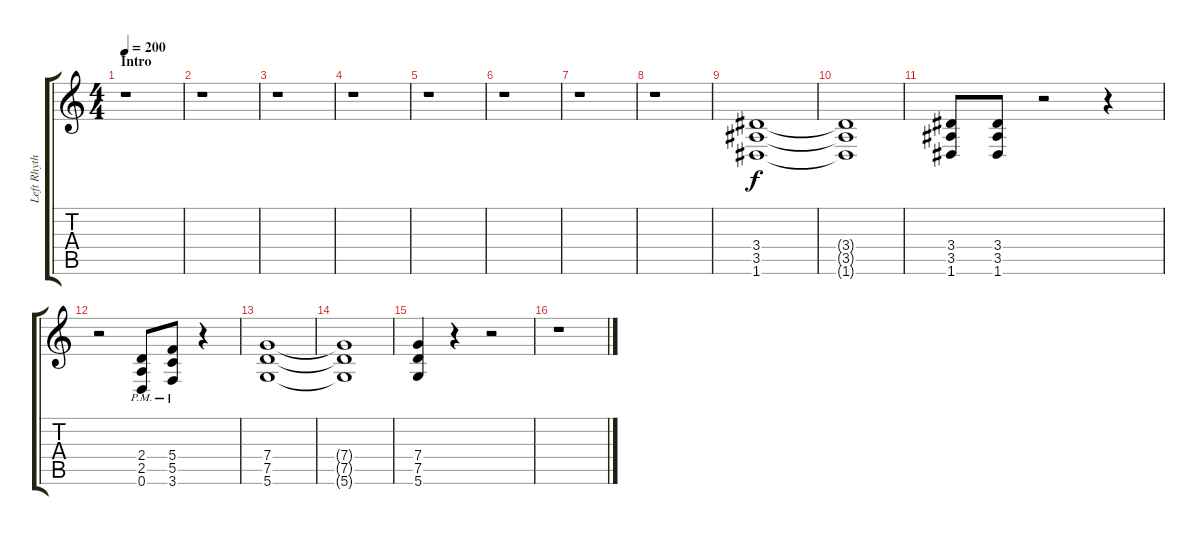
\track ("Left Rhythm Gtr" "Left Rhyth") {mute instrument overdrivenguitar}
\staff {score tabs}
\tuning (D4 A3 F3 C3 G2 D2) {hide}
\ts (4 4)
\section ("" "Intro")
\tempo 200
\clef g2
\ks c
r.1{dy f instrument overdrivenguitar} |
r.1 |
r.1 |
r.1 |
r.1 |
r.1 |
r.1 |
r.1 |
(3.4 3.5 1.6).1 |
(3.4{t} 3.5{t} 1.6{t}).1 |
(3.4 3.5 1.6).8 (3.4 3.5 1.6).8 r.2 r.4 |
r.2 (2.4{pm} 2.5{pm} 0.6{pm}).8 (5.4{pm} 5.5{pm} 3.6{pm}).8 r.4 |
(7.4 7.5 5.6).1 |
(7.4{t} 7.5{t} 5.6{t}).1 |
(7.4 7.5 5.6).4 r.4 r.2 |
r.1
